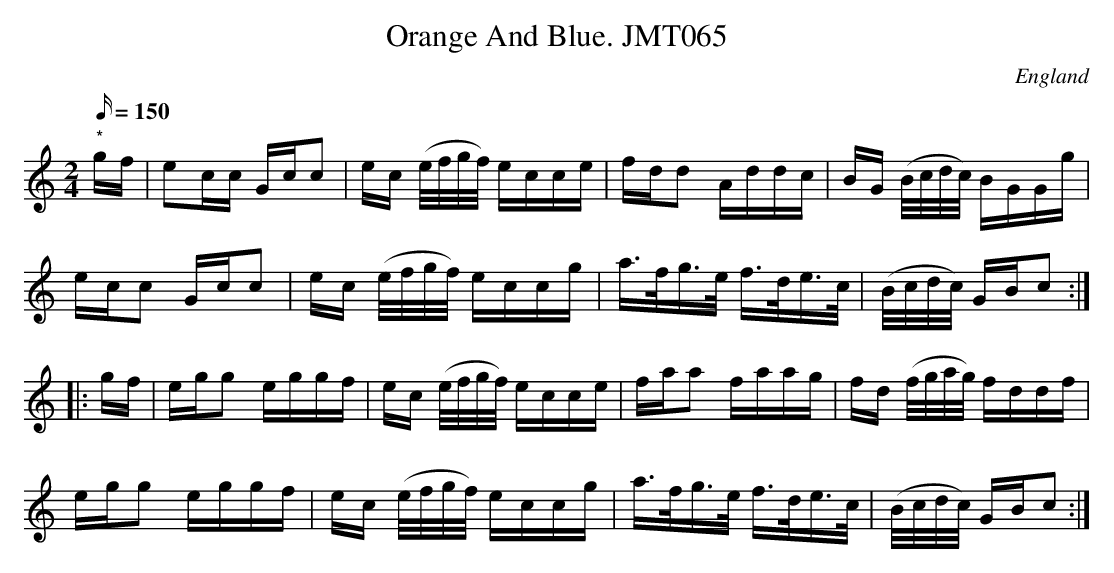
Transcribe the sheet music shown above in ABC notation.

X:1
T:Orange And Blue. JMT065
M:2/4
L:1/16
Q:150
O:England
K:C
"*"gf|e2cc Gcc2|ec (e/f/g/f/) ecce|fdd2 Addc|BG (B/c/d/c/) BGGg|!
ecc2 Gcc2|ec (e/f/g/f/) eccg|a>fg>e f>de>c|(B/c/d/c/) GBc2:|!
|:gf|egg2 eggf|ec (e/f/g/f/) ecce|faa2 faag|fd (f/g/a/g/) fddf|!
egg2 eggf|ec (e/f/g/f/) eccg|a>fg>e f>de>c|(B/c/d/c/) GBc2:|]
